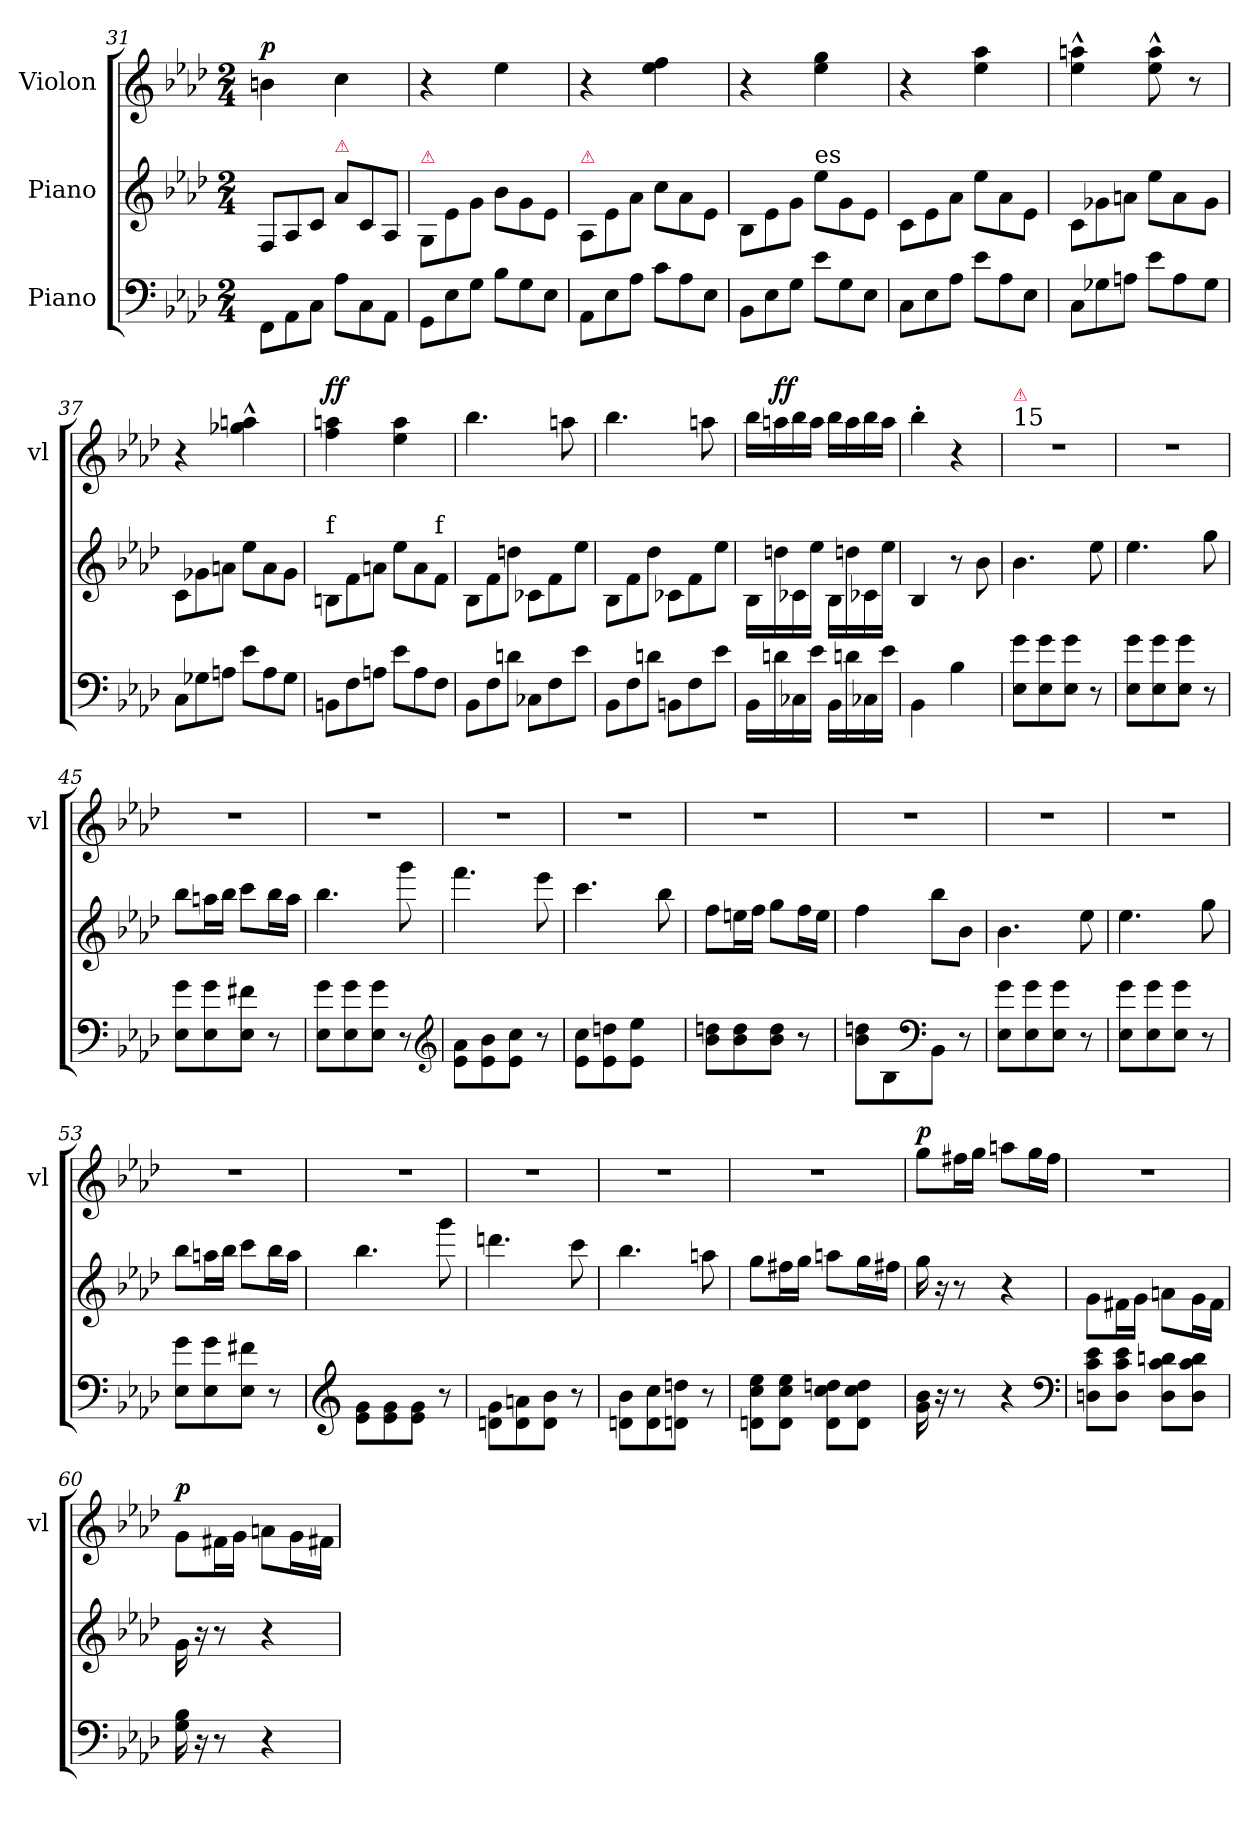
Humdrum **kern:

**kern	**kern	**kern	**dynam
*part3	*part2	*part1	*part1
*staff3	*staff2	*staff1	*staff1
*I"Piano	*I"Piano	*I"Violon	*
*	*	*I'vl	*
*clefF4	*clefG2	*clefG2	*
*k[b-e-a-d-]	*k[b-e-a-d-]	*k[b-e-a-d-]	*
*A-:	*A-:	*A-:	*
*M2/4	*M2/4	*M2/4	*
*Xtuplet	*Xtuplet	*	*
=31	=31	=31	=31
!	!	!	!LO:DY:a
12FF\L	12F/L	4bn\	p.
12AA-\	12A-/	.	.
12C\J	12c/J	.	.
!	!LO:TX:a:color=crimson:t=⚠	!	!
12A-\L	12a-\L	4cc\	.
12C\	12c/	.	.
12AA-\J	12A-/J	.	.
=32	=32	=32	=32
!	!LO:TX:a:color=crimson:t=⚠	!	!
12GG\L	12G/L	4r	.
12E-\	12e-\	.	.
12G\J	12g\J	.	.
12B-\L	12b-\L	4ee-\	.
12G\	12g\	.	.
12E-\J	12e-\J	.	.
=33	=33	=33	=33
!	!LO:TX:a:color=crimson:t=⚠	!	!
12AA-\L	12A-/L	4r	.
12E-\	12e-\	.	.
12A-\J	12a-\J	.	.
12c\L	12cc\L	4ee-\ 4ff\	.
12A-\	12a-\	.	.
12E-\J	12e-\J	.	.
=34	=34	=34	=34
12BB-\L	12B-\L	4r	.
12E-\	12e-\	.	.
12G\J	12g\J	.	.
!	!LO:TX:a:t=es	!	!
12e-\L	12ee-\L	4ee-\ 4gg\	.
12G\	12g\	.	.
12E-\J	12e-\J	.	.
=35	=35	=35	=35
12C\L	12c\L	4r	.
12E-\	12e-\	.	.
12A-\J	12a-\J	.	.
12e-\L	12ee-\L	4ee-\ 4aa-\	.
12A-\	12a-\	.	.
12E-\J	12e-\J	.	.
=36	=36	=36	=36
12C\L	12c\L	4ee-^^>\ 4aan^^>\	.
12G-X\	12g-X\	.	.
12An\J	12an\J	.	.
12e-\L	12ee-\L	8ee-^^>\ 8aa^^>\	.
12A\	12a\	.	.
.	.	8r	.
12G-\J	12g-\J	.	.
=37	=37	=37	=37
12C\L	12c\L	4r	.
12G-X\	12g-X\	.	.
12An\J	12an\J	.	.
12e-\L	12ee-\L	4gg-X^^>\ 4aan^^>\	.
12A\	12a\	.	.
12G-\J	12g-\J	.	.
=38	=38	=38	=38
!	!LO:TX:a:t=f	!	!
!	!	!	!LO:DY:a
12BBn\L	12Bn\L	4ff\ 4aan\	ff.
12F\	12f\	.	.
12An\J	12an\J	.	.
12e-\L	12ee-\L	4ee-\ 4aa\	.
12A\	12a\	.	.
!	!LO:TX:a:t=f	!	!
12F\J	12f\J	.	.
=39	=39	=39	=39
12BB-\L	12B-\L	4.bb-\	.
12F\	12f\	.	.
12dn\J	12ddn\J	.	.
12C-X\L	12c-X\L	.	.
12F\	12f\	.	.
.	.	8aan\	.
12e-\J	12ee-\J	.	.
=40	=40	=40	=40
12BB-\L	12B-\L	4.bb-\	.
12F\	12f\	.	.
12dn\J	12dd-\J	.	.
12BBn\L	12c-X\L	.	.
12F\	12f\	.	.
.	.	8aan\	.
12e-\J	12ee-\J	.	.
=41	=41	=41	=41
16BB-\LL	16B-\LL	16bb-\LL	.
!	!	!	!LO:DY:a
16dn\	16ddn\	16aan\	ff.
16C-X\	16c-X\	16bb-\	.
16e-\JJ	16ee-\JJ	16aa\JJ	.
16BB-\LL	16B-\LL	16bb-\LL	.
16dn\	16ddn\	16aa\	.
16C-X\	16c-X\	16bb-\	.
16e-\JJ	16ee-\JJ	16aa\JJ	.
=42	=42	=42	=42
4BB-\	4B-/	4bb-'>\	.
4B-\	8r	4r	.
.	8b-\	.	.
=43	=43	=43	=43
!	!	!LO:TX:a:t=15	!
!	!	!LO:TX:a:color=crimson:t=⚠	!
8E-\ 8g\L	4.b-\	2r	.
8E-\ 8g\	.	.	.
8E-\ 8g\J	.	.	.
8r	8ee-\	.	.
=44	=44	=44	=44
8E-\ 8g\L	4.ee-\	2r	.
8E-\ 8g\	.	.	.
8E-\ 8g\J	.	.	.
8r	8gg\	.	.
=45	=45	=45	=45
8E-\ 8g\L	8bb-\L	2r	.
8E-\ 8g\	16aan\L	.	.
.	16bb-\JJ	.	.
8E-\ 8f#X\J	8ccc\L	.	.
8r	16bb-\L	.	.
.	16aa\JJ	.	.
=46	=46	=46	=46
8E-\ 8g\L	4.bb-\	2r	.
8E-\ 8g\	.	.	.
8E-\ 8g\J	.	.	.
8r	8ggg\	.	.
*clefG2	*	*	*
=47	=47	=47	=47
8e-\ 8a-\L	4.fff\	2r	.
8e-\ 8b-\	.	.	.
8e-\ 8cc\J	.	.	.
8r	8eee-\	.	.
=48	=48	=48	=48
8e-\ 8cc\L	4.ccc\	2r	.
8e-\ 8ddn\	.	.	.
8e-\ 8ee-\J	.	.	.
8ryy	8bb-\	.	.
=49	=49	=49	=49
8b-\ 8ddn\L	8ff\L	2r	.
8b-\ 8dd\	16een\L	.	.
.	16ff\JJ	.	.
8b-\ 8dd\J	8gg\L	.	.
8r	16ff\L	.	.
.	16ee\JJ	.	.
=50	=50	=50	=50
8b-\ 8ddn\L	4ff\	2r	.
8B-\	.	.	.
*clefF4	*	*	*
8BB-\J	8bb-\L	.	.
8r	8b-\J	.	.
=51	=51	=51	=51
8E-\ 8g\L	4.b-\	2r	.
8E-\ 8g\	.	.	.
8E-\ 8g\J	.	.	.
8r	8ee-\	.	.
=52	=52	=52	=52
8E-\ 8g\L	4.ee-\	2r	.
8E-\ 8g\	.	.	.
8E-\ 8g\J	.	.	.
8r	8gg\	.	.
=53	=53	=53	=53
8E-\ 8g\L	8bb-\L	2r	.
8E-\ 8g\	16aan\L	.	.
.	16bb-\JJ	.	.
8E-\ 8f#X\J	8ccc\L	.	.
8r	16bb-\L	.	.
.	16aa\JJ	.	.
=54	=54	=54	=54
*clefG2	*	*	*
8e-\ 8g\L	4.bb-\	2r	.
8e-\ 8g\	.	.	.
8e-\ 8g\J	.	.	.
8r	8ggg\	.	.
=55	=55	=55	=55
8dn\ 8g\L	4.dddn\	2r	.
8d\ 8an\	.	.	.
8d\ 8b-\J	.	.	.
8r	8ccc\	.	.
=56	=56	=56	=56
8dn\ 8b-\L	4.bb-\	2r	.
8d\ 8cc\	.	.	.
8dn\ 8ddn\J	.	.	.
8r	8aan\	.	.
=57	=57	=57	=57
8dn\ 8cc\ 8ee-\L	8gg\L	2r	.
8d\ 8cc\ 8ee-\J	16ff#X\L	.	.
.	16gg\JJ	.	.
8d\ 8cc\ 8ddn\L	8aan\L	.	.
8d\ 8cc\ 8dd\J	16gg\L	.	.
.	16ff#X\JJ	.	.
=58	=58	=58	=58
!	!	!	!LO:DY:a
16g\ 16b-\	16gg\	8gg\L	p
16r	16r	.	.
8r	8r	16ff#X\L	.
.	.	16gg\JJ	.
4r	4r	8aan\L	.
.	.	16gg\L	.
.	.	16ff#\JJ	.
*clefF4	*	*	*
=59	=59	=59	=59
8Dn\ 8c\ 8e-\L	8g\L	2r	.
8D\ 8c\ 8e-\J	16f#X\L	.	.
.	16g\JJ	.	.
8D\ 8c\ 8dn\L	8an\L	.	.
8D\ 8c\ 8d\J	16g\L	.	.
.	16f#\JJ	.	.
=60	=60	=60	=60
!	!	!	!LO:DY:a
16G\ 16B-\	16g\	8g\L	p
16r	16r	.	.
8r	8r	16f#X\L	.
.	.	16g\JJ	.
4r	4r	8an\L	.
.	.	16g\L	.
.	.	16f#X\JJ	.
=	=	=	=
*-	*-	*-	*-
